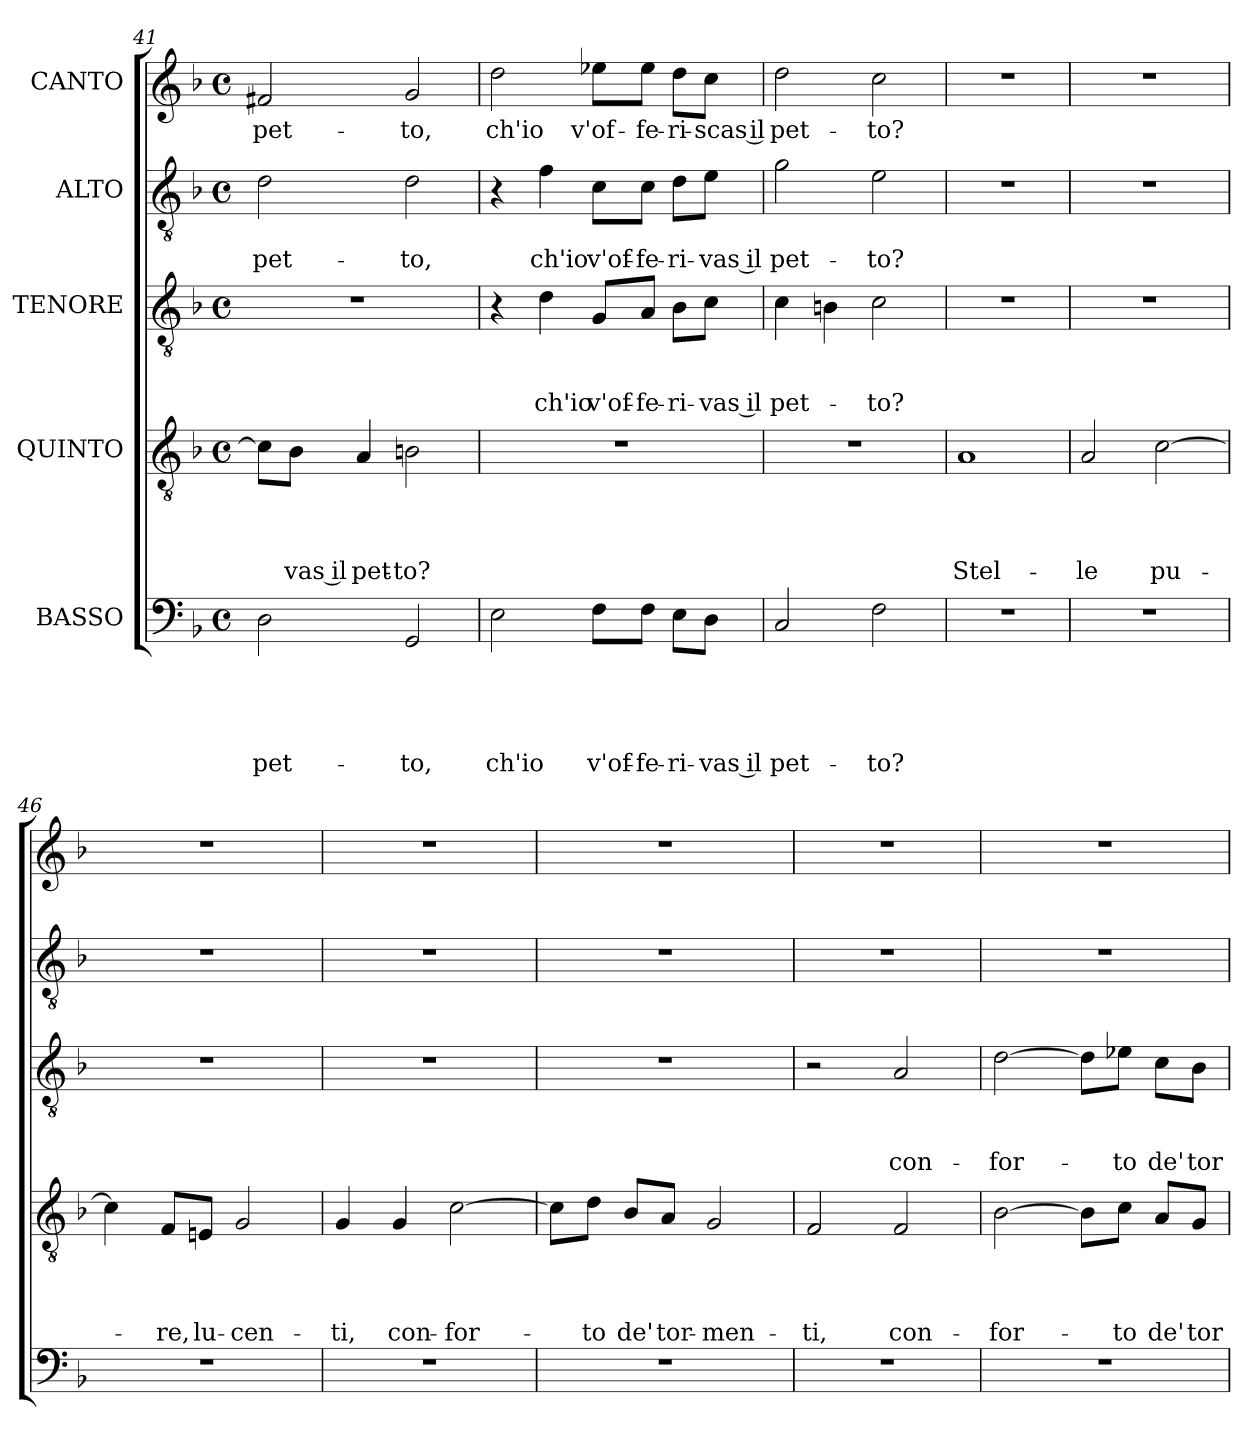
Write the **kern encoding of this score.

**kern	**text	**text	**text	**text	**text	**kern	**text	**text	**text	**text	**kern	**text	**text	**text	**kern	**text	**text	**kern	**text
*part5	*part5	*part5	*part5	*part5	*part5	*part4	*part4	*part4	*part4	*part4	*part3	*part3	*part3	*part3	*part2	*part2	*part2	*part1	*part1
*staff5	*staff5	*staff5	*staff5	*staff5	*staff5	*staff4	*staff4	*staff4	*staff4	*staff4	*staff3	*staff3	*staff3	*staff3	*staff2	*staff2	*staff2	*staff1	*staff1
*I"BASSO	*	*	*	*	*	*I"QUINTO	*	*	*	*	*I"TENORE	*	*	*	*I"ALTO	*	*	*I"CANTO	*
*clefF4	*	*	*	*	*	*clefGv2	*	*	*	*	*clefGv2	*	*	*	*clefGv2	*	*	*clefG2	*
*k[b-]	*	*	*	*	*	*k[b-]	*	*	*	*	*k[b-]	*	*	*	*k[b-]	*	*	*k[b-]	*
*F:	*	*	*	*	*	*F:	*	*	*	*	*F:	*	*	*	*F:	*	*	*F:	*
*M4/4	*	*	*	*	*	*M4/4	*	*	*	*	*M4/4	*	*	*	*M4/4	*	*	*M4/4	*
*met(c)	*	*	*	*	*	*met(c)	*	*	*	*	*met(c)	*	*	*	*met(c)	*	*	*met(c)	*
=41	=41	=41	=41	=41	=41	=41	=41	=41	=41	=41	=41	=41	=41	=41	=41	=41	=41	=41	=41
!	!	!	!	!	!LO:LY:b	!	!	!	!	!	!	!	!	!	!	!	!LO:LY:b	!	!LO:LY:b
2D\	.	.	.	.	pet-	8c\L]	.	.	.	.	1r	.	.	.	2d\	.	pet-	2f#X/	pet-
!	!	!	!	!	!	!	!	!	!	!LO:LY:b:rj	!	!	!	!	!	!	!	!	!
.	.	.	.	.	.	8B-\J	.	.	.	-vas il	.	.	.	.	.	.	.	.	.
!	!	!	!	!	!	!	!	!	!	!LO:LY:b	!	!	!	!	!	!	!	!	!
.	.	.	.	.	.	4A/	.	.	.	pet-	.	.	.	.	.	.	.	.	.
!	!	!	!	!	!LO:LY:b	!	!	!	!	!LO:LY:b	!	!	!	!	!	!	!LO:LY:b	!	!LO:LY:b
2GG/	.	.	.	.	-to,	2Bn\	.	.	.	-to?	.	.	.	.	2d\	.	-to,	2g/	-to,
=42	=42	=42	=42	=42	=42	=42	=42	=42	=42	=42	=42	=42	=42	=42	=42	=42	=42	=42	=42
!	!	!	!	!	!LO:LY:b	!	!	!	!	!	!	!	!	!	!	!	!	!	!LO:LY:b
2E\	.	.	.	.	ch'io	1r	.	.	.	.	4r	.	.	.	4r	.	.	2dd\	ch'io
!	!	!	!	!	!	!	!	!	!	!	!	!	!	!LO:LY:b	!	!	!LO:LY:b	!	!
.	.	.	.	.	.	.	.	.	.	.	4d\	.	.	ch'io	4f\	.	ch'io	.	.
!	!	!	!	!	!LO:LY:b	!	!	!	!	!	!	!	!	!LO:LY:b	!	!	!LO:LY:b	!	!LO:LY:b
8F\L	.	.	.	.	v'of-	.	.	.	.	.	8G/L	.	.	v'of-	8c\L	.	v'of-	8ee-X\L	v'of-
!	!	!	!	!	!LO:LY:b	!	!	!	!	!	!	!	!	!LO:LY:b	!	!	!LO:LY:b	!	!LO:LY:b
8F\J	.	.	.	.	-fe-	.	.	.	.	.	8A/J	.	.	-fe-	8c\J	.	-fe-	8ee-i\J	-fe-
!	!	!	!	!	!LO:LY:b	!	!	!	!	!	!	!	!	!LO:LY:b	!	!	!LO:LY:b	!	!LO:LY:b
8E\L	.	.	.	.	-ri-	.	.	.	.	.	8B-\L	.	.	-ri-	8d\L	.	-ri-	8dd\L	-ri-
!	!	!	!	!	!LO:LY:b:rj	!	!	!	!	!	!	!	!	!LO:LY:b:rj	!	!	!LO:LY:b:rj	!	!LO:LY:b:rj
8D\J	.	.	.	.	-vas il	.	.	.	.	.	8c\J	.	.	-vas il	8e\J	.	-vas il	8cc\J	-scas il
=43	=43	=43	=43	=43	=43	=43	=43	=43	=43	=43	=43	=43	=43	=43	=43	=43	=43	=43	=43
!	!	!	!	!	!LO:LY:b	!	!	!	!	!	!	!	!	!LO:LY:b	!	!	!LO:LY:b	!	!LO:LY:b
2C/	.	.	.	.	pet-	1r	.	.	.	.	4c\	.	.	pet-	2g\	.	pet-	2dd\	pet-
.	.	.	.	.	.	.	.	.	.	.	4Bn\	.	.	.	.	.	.	.	.
!	!	!	!	!	!LO:LY:b	!	!	!	!	!	!	!	!	!LO:LY:b	!	!	!LO:LY:b	!	!LO:LY:b
2F\	.	.	.	.	-to?	.	.	.	.	.	2c\	.	.	-to?	2e\	.	-to?	2cc\	-to?
=44	=44	=44	=44	=44	=44	=44	=44	=44	=44	=44	=44	=44	=44	=44	=44	=44	=44	=44	=44
!	!	!	!	!	!	!	!	!	!	!LO:LY:b	!	!	!	!	!	!	!	!	!
1r	.	.	.	.	.	1A	.	.	.	Stel-	1r	.	.	.	1r	.	.	1r	.
=45	=45	=45	=45	=45	=45	=45	=45	=45	=45	=45	=45	=45	=45	=45	=45	=45	=45	=45	=45
!	!	!	!	!	!	!	!	!	!	!LO:LY:b	!	!	!	!	!	!	!	!	!
1r	.	.	.	.	.	2A/	.	.	.	-le	1r	.	.	.	1r	.	.	1r	.
!	!	!	!	!	!	!	!	!	!	!LO:LY:b	!	!	!	!	!	!	!	!	!
.	.	.	.	.	.	[<2c\	.	.	.	pu-	.	.	.	.	.	.	.	.	.
!!LO:LB:g=z
=46	=46	=46	=46	=46	=46	=46	=46	=46	=46	=46	=46	=46	=46	=46	=46	=46	=46	=46	=46
1r	.	.	.	.	.	4c\]	.	.	.	.	1r	.	.	.	1r	.	.	1r	.
!	!	!	!	!	!	!	!	!	!	!LO:LY:b	!	!	!	!	!	!	!	!	!
.	.	.	.	.	.	8F/L	.	.	.	-re,	.	.	.	.	.	.	.	.	.
!	!	!	!	!	!	!	!	!	!	!LO:LY:b	!	!	!	!	!	!	!	!	!
.	.	.	.	.	.	8Eni/J	.	.	.	lu-	.	.	.	.	.	.	.	.	.
!	!	!	!	!	!	!	!	!	!	!LO:LY:b	!	!	!	!	!	!	!	!	!
.	.	.	.	.	.	2G/	.	.	.	-cen-	.	.	.	.	.	.	.	.	.
=47	=47	=47	=47	=47	=47	=47	=47	=47	=47	=47	=47	=47	=47	=47	=47	=47	=47	=47	=47
!	!	!	!	!	!	!	!	!	!	!LO:LY:b	!	!	!	!	!	!	!	!	!
1r	.	.	.	.	.	4G/	.	.	.	-ti,	1r	.	.	.	1r	.	.	1r	.
!	!	!	!	!	!	!	!	!	!	!LO:LY:b	!	!	!	!	!	!	!	!	!
.	.	.	.	.	.	4G/	.	.	.	con-	.	.	.	.	.	.	.	.	.
!	!	!	!	!	!	!	!	!	!	!LO:LY:b:rj	!	!	!	!	!	!	!	!	!
.	.	.	.	.	.	[>2c\	.	.	.	-for-	.	.	.	.	.	.	.	.	.
=48	=48	=48	=48	=48	=48	=48	=48	=48	=48	=48	=48	=48	=48	=48	=48	=48	=48	=48	=48
1r	.	.	.	.	.	8c\L]	.	.	.	.	1r	.	.	.	1r	.	.	1r	.
!	!	!	!	!	!	!	!	!	!	!LO:LY:b	!	!	!	!	!	!	!	!	!
.	.	.	.	.	.	8d\J	.	.	.	-to	.	.	.	.	.	.	.	.	.
!	!	!	!	!	!	!	!	!	!	!LO:LY:b	!	!	!	!	!	!	!	!	!
.	.	.	.	.	.	8B-/L	.	.	.	de'	.	.	.	.	.	.	.	.	.
!	!	!	!	!	!	!	!	!	!	!LO:LY:b	!	!	!	!	!	!	!	!	!
.	.	.	.	.	.	8A/J	.	.	.	tor-	.	.	.	.	.	.	.	.	.
!	!	!	!	!	!	!	!	!	!	!LO:LY:b:rj	!	!	!	!	!	!	!	!	!
.	.	.	.	.	.	2G/	.	.	.	-men-	.	.	.	.	.	.	.	.	.
=49	=49	=49	=49	=49	=49	=49	=49	=49	=49	=49	=49	=49	=49	=49	=49	=49	=49	=49	=49
!	!	!	!	!	!	!	!	!	!	!LO:LY:b	!	!	!	!	!	!	!	!	!
1r	.	.	.	.	.	2F/	.	.	.	-ti,	2r	.	.	.	1r	.	.	1r	.
!	!	!	!	!	!	!	!	!	!	!LO:LY:b	!	!	!	!LO:LY:b	!	!	!	!	!
.	.	.	.	.	.	2F/	.	.	.	con-	2A/	.	.	con-	.	.	.	.	.
=50	=50	=50	=50	=50	=50	=50	=50	=50	=50	=50	=50	=50	=50	=50	=50	=50	=50	=50	=50
!	!	!	!	!	!	!	!	!	!	!LO:LY:b	!	!	!	!LO:LY:b	!	!	!	!	!
1r	.	.	.	.	.	[>2B-\	.	.	.	-for-	[>2d\	.	.	-for-	1r	.	.	1r	.
.	.	.	.	.	.	8B-\L]	.	.	.	.	8d\L]	.	.	.	.	.	.	.	.
!	!	!	!	!	!	!	!	!	!	!LO:LY:b	!	!	!	!LO:LY:b	!	!	!	!	!
.	.	.	.	.	.	8c\J	.	.	.	-to	8e-i\J	.	.	-to	.	.	.	.	.
!	!	!	!	!	!	!	!	!	!	!LO:LY:b	!	!	!	!LO:LY:b	!	!	!	!	!
.	.	.	.	.	.	8A/L	.	.	.	de'	8c\L	.	.	de'	.	.	.	.	.
!	!	!	!	!	!	!	!	!	!	!LO:LY:b	!	!	!	!LO:LY:b	!	!	!	!	!
.	.	.	.	.	.	8G/J	.	.	.	tor-	8B-\J	.	.	tor-	.	.	.	.	.
=	=	=	=	=	=	=	=	=	=	=	=	=	=	=	=	=	=	=	=
*-	*-	*-	*-	*-	*-	*-	*-	*-	*-	*-	*-	*-	*-	*-	*-	*-	*-	*-	*-
